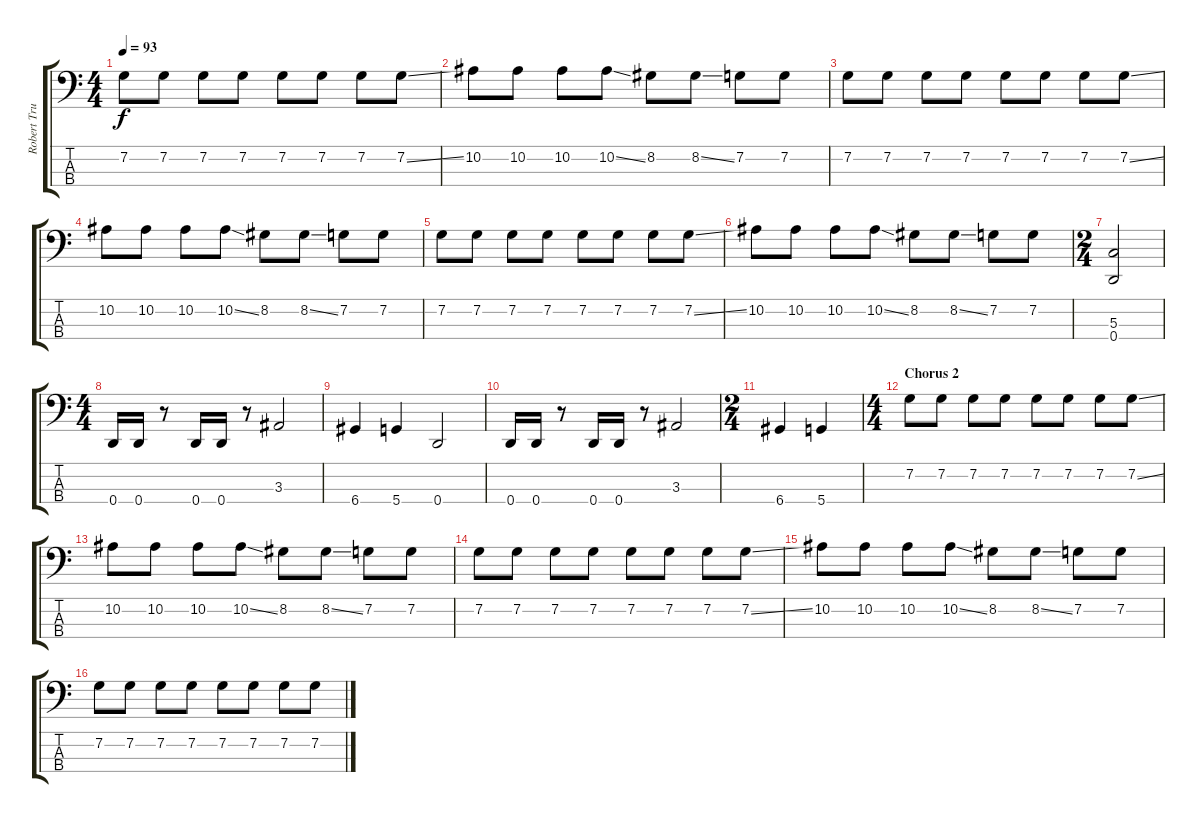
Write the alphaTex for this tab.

\track ("Robert Trujillo" "Robert Tru") {instrument electricbassfinger}
\staff {score tabs}
\tuning (F2 C2 G1 D1) {hide}
\ts (4 4)
\tempo 93
\clef f4
\ks c
7.2.8{dy f} 7.2.8 7.2.8 7.2.8 7.2.8 7.2.8 7.2.8 7.2{ss}.8 |
10.2.8 10.2.8 10.2.8 10.2{ss}.8 8.2.8 8.2{ss}.8 7.2.8 7.2.8 |
7.2.8 7.2.8 7.2.8 7.2.8 7.2.8 7.2.8 7.2.8 7.2{ss}.8 |
10.2.8 10.2.8 10.2.8 10.2{ss}.8 8.2.8 8.2{ss}.8 7.2.8 7.2.8 |
7.2.8 7.2.8 7.2.8 7.2.8 7.2.8 7.2.8 7.2.8 7.2{ss}.8 |
10.2.8 10.2.8 10.2.8 10.2{ss}.8 8.2.8 8.2{ss}.8 7.2.8 7.2.8 |
\ts (2 4)
(5.3 0.4).2 |
\ts (4 4)
0.4.16 0.4.16 r.8 0.4.16 0.4.16 r.8 3.3.2 |
6.4.4 5.4.4 0.4.2 |
0.4.16 0.4.16 r.8 0.4.16 0.4.16 r.8 3.3.2 |
\ts (2 4)
6.4.4 5.4.4 |
\ts (4 4)
\section ("" "Chorus 2")
7.2.8 7.2.8 7.2.8 7.2.8 7.2.8 7.2.8 7.2.8 7.2{ss}.8 |
10.2.8 10.2.8 10.2.8 10.2{ss}.8 8.2.8 8.2{ss}.8 7.2.8 7.2.8 |
7.2.8 7.2.8 7.2.8 7.2.8 7.2.8 7.2.8 7.2.8 7.2{ss}.8 |
10.2.8 10.2.8 10.2.8 10.2{ss}.8 8.2.8 8.2{ss}.8 7.2.8 7.2.8 |
7.2.8 7.2.8 7.2.8 7.2.8 7.2.8 7.2.8 7.2.8 7.2{ss}.8
